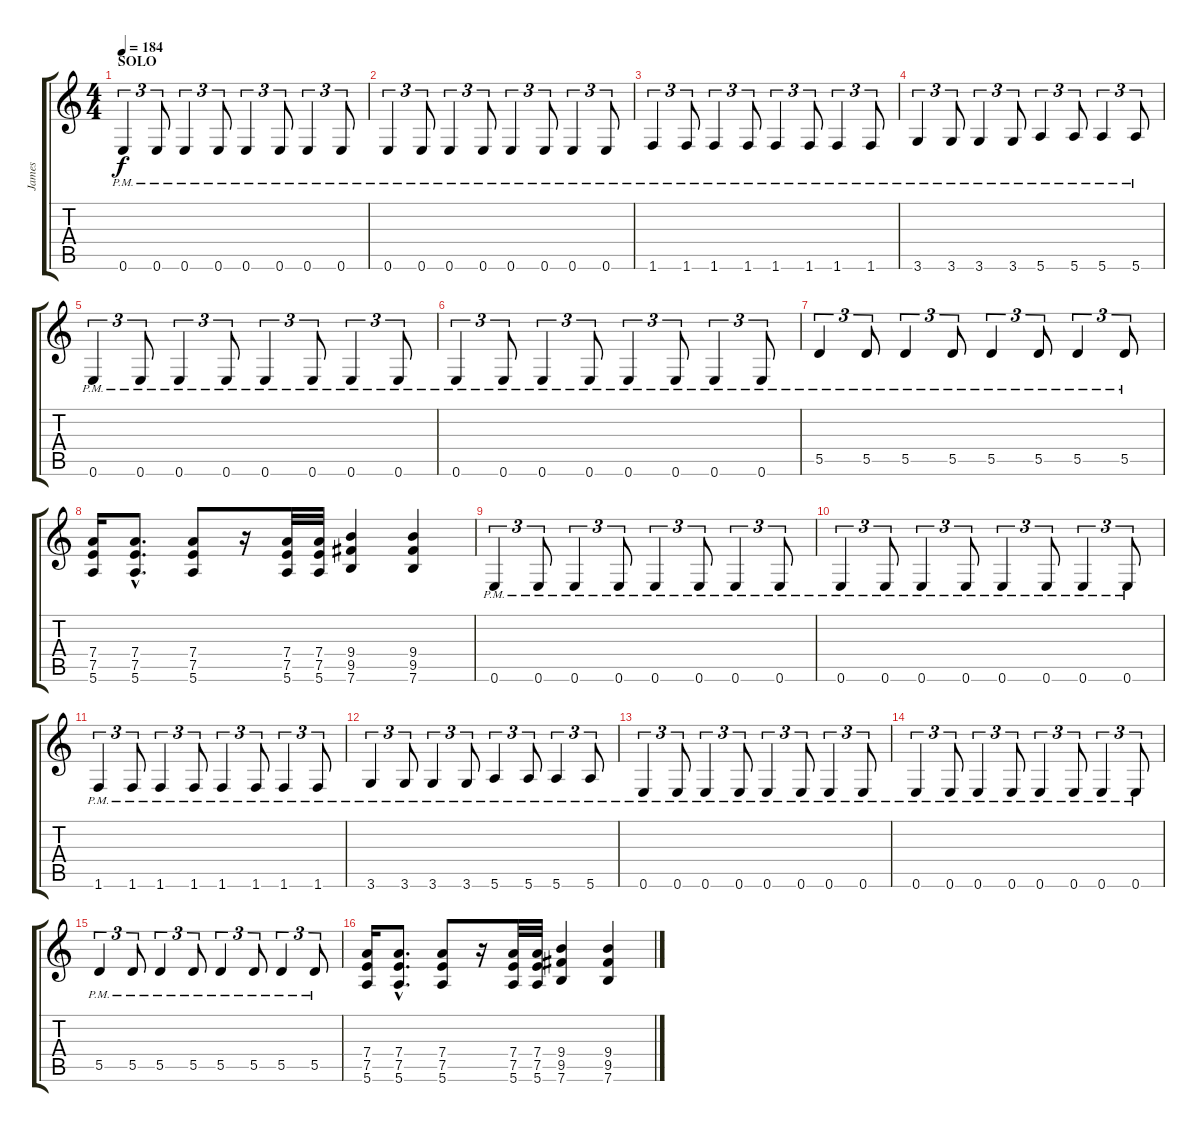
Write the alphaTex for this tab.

\track ("James" "James") {instrument distortionguitar}
\staff {score tabs}
\tuning (E4 B3 G3 D3 A2 E2) {hide}
\ts (4 4)
\section ("" "SOLO")
\tempo 184
\clef g2
\ks c
0.6{pm}.4{tu (3 2) dy f} 0.6{pm}.8{tu (3 2)} 0.6{pm}.4{tu (3 2)} 0.6{pm}.8{tu (3 2)} 0.6{pm}.4{tu (3 2)} 0.6{pm}.8{tu (3 2)} 0.6{pm}.4{tu (3 2)} 0.6{pm}.8{tu (3 2)} |
0.6{pm}.4{tu (3 2)} 0.6{pm}.8{tu (3 2)} 0.6{pm}.4{tu (3 2)} 0.6{pm}.8{tu (3 2)} 0.6{pm}.4{tu (3 2)} 0.6{pm}.8{tu (3 2)} 0.6{pm}.4{tu (3 2)} 0.6{pm}.8{tu (3 2)} |
1.6{pm}.4{tu (3 2)} 1.6{pm}.8{tu (3 2)} 1.6{pm}.4{tu (3 2)} 1.6{pm}.8{tu (3 2)} 1.6{pm}.4{tu (3 2)} 1.6{pm}.8{tu (3 2)} 1.6{pm}.4{tu (3 2)} 1.6{pm}.8{tu (3 2)} |
3.6{pm}.4{tu (3 2)} 3.6{pm}.8{tu (3 2)} 3.6{pm}.4{tu (3 2)} 3.6{pm}.8{tu (3 2)} 5.6{pm}.4{tu (3 2)} 5.6{pm}.8{tu (3 2)} 5.6{pm}.4{tu (3 2)} 5.6{pm}.8{tu (3 2)} |
0.6{pm}.4{tu (3 2)} 0.6{pm}.8{tu (3 2)} 0.6{pm}.4{tu (3 2)} 0.6{pm}.8{tu (3 2)} 0.6{pm}.4{tu (3 2)} 0.6{pm}.8{tu (3 2)} 0.6{pm}.4{tu (3 2)} 0.6{pm}.8{tu (3 2)} |
0.6{pm}.4{tu (3 2)} 0.6{pm}.8{tu (3 2)} 0.6{pm}.4{tu (3 2)} 0.6{pm}.8{tu (3 2)} 0.6{pm}.4{tu (3 2)} 0.6{pm}.8{tu (3 2)} 0.6{pm}.4{tu (3 2)} 0.6{pm}.8{tu (3 2)} |
5.5{pm}.4{tu (3 2)} 5.5{pm}.8{tu (3 2)} 5.5{pm}.4{tu (3 2)} 5.5{pm}.8{tu (3 2)} 5.5{pm}.4{tu (3 2)} 5.5{pm}.8{tu (3 2)} 5.5{pm}.4{tu (3 2)} 5.5{pm}.8{tu (3 2)} |
(7.4 7.5 5.6).16 (7.4{hac} 7.5{hac} 5.6{hac}).8{d} (7.4 7.5 5.6).8 r.16 (7.4 7.5 5.6).32 (7.4 7.5 5.6).32 (9.4 9.5 7.6).4 (9.4 9.5 7.6).4 |
0.6{pm}.4{tu (3 2)} 0.6{pm}.8{tu (3 2)} 0.6{pm}.4{tu (3 2)} 0.6{pm}.8{tu (3 2)} 0.6{pm}.4{tu (3 2)} 0.6{pm}.8{tu (3 2)} 0.6{pm}.4{tu (3 2)} 0.6{pm}.8{tu (3 2)} |
0.6{pm}.4{tu (3 2)} 0.6{pm}.8{tu (3 2)} 0.6{pm}.4{tu (3 2)} 0.6{pm}.8{tu (3 2)} 0.6{pm}.4{tu (3 2)} 0.6{pm}.8{tu (3 2)} 0.6{pm}.4{tu (3 2)} 0.6{pm}.8{tu (3 2)} |
1.6{pm}.4{tu (3 2)} 1.6{pm}.8{tu (3 2)} 1.6{pm}.4{tu (3 2)} 1.6{pm}.8{tu (3 2)} 1.6{pm}.4{tu (3 2)} 1.6{pm}.8{tu (3 2)} 1.6{pm}.4{tu (3 2)} 1.6{pm}.8{tu (3 2)} |
3.6{pm}.4{tu (3 2)} 3.6{pm}.8{tu (3 2)} 3.6{pm}.4{tu (3 2)} 3.6{pm}.8{tu (3 2)} 5.6{pm}.4{tu (3 2)} 5.6{pm}.8{tu (3 2)} 5.6{pm}.4{tu (3 2)} 5.6{pm}.8{tu (3 2)} |
0.6{pm}.4{tu (3 2)} 0.6{pm}.8{tu (3 2)} 0.6{pm}.4{tu (3 2)} 0.6{pm}.8{tu (3 2)} 0.6{pm}.4{tu (3 2)} 0.6{pm}.8{tu (3 2)} 0.6{pm}.4{tu (3 2)} 0.6{pm}.8{tu (3 2)} |
0.6{pm}.4{tu (3 2)} 0.6{pm}.8{tu (3 2)} 0.6{pm}.4{tu (3 2)} 0.6{pm}.8{tu (3 2)} 0.6{pm}.4{tu (3 2)} 0.6{pm}.8{tu (3 2)} 0.6{pm}.4{tu (3 2)} 0.6{pm}.8{tu (3 2)} |
5.5{pm}.4{tu (3 2)} 5.5{pm}.8{tu (3 2)} 5.5{pm}.4{tu (3 2)} 5.5{pm}.8{tu (3 2)} 5.5{pm}.4{tu (3 2)} 5.5{pm}.8{tu (3 2)} 5.5{pm}.4{tu (3 2)} 5.5{pm}.8{tu (3 2)} |
(7.4 7.5 5.6).16 (7.4{hac} 7.5{hac} 5.6{hac}).8{d} (7.4 7.5 5.6).8 r.16 (7.4 7.5 5.6).32 (7.4 7.5 5.6).32 (9.4 9.5 7.6).4 (9.4 9.5 7.6).4
